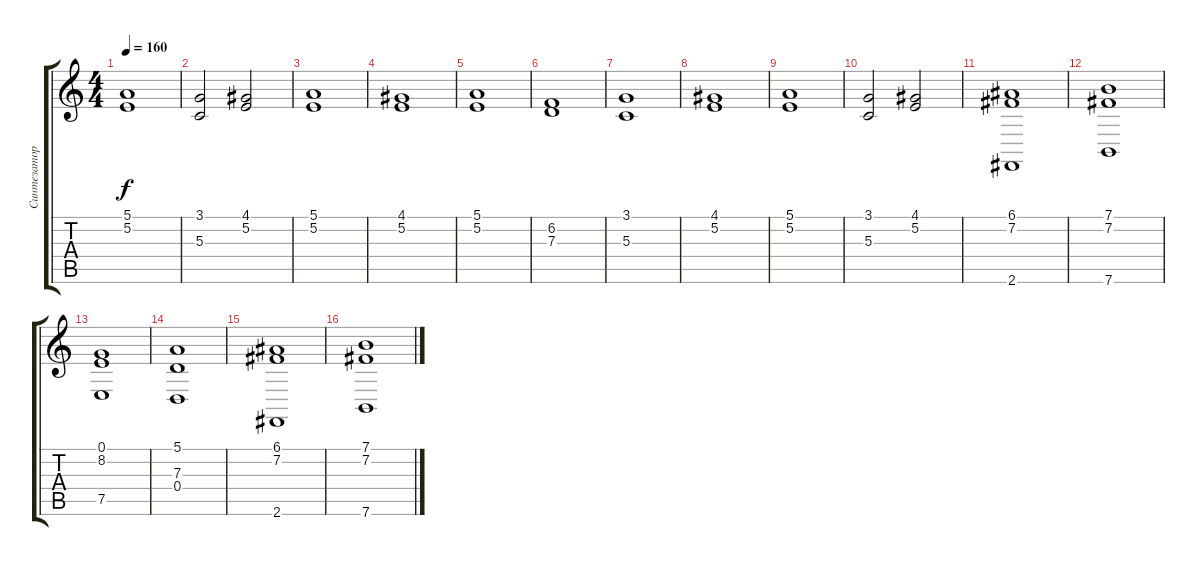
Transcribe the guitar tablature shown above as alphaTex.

\track ("Синтезатор (1)" "Синтезатор") {instrument stringensemble2}
\staff {score tabs}
\tuning (E4 B3 G3 D3 A2 E2) {hide}
\ts (4 4)
\tempo 160
\clef g2
\ks c
(5.1 5.2).1{dy f} |
(3.1 5.3).2 (4.1 5.2).2 |
(5.1 5.2).1 |
(4.1 5.2).1 |
(5.1 5.2).1 |
(6.2 7.3).1 |
(3.1 5.3).1 |
(4.1 5.2).1 |
(5.1 5.2).1 |
(3.1 5.3).2 (4.1 5.2).2 |
(6.1 7.2 2.6).1 |
(7.1 7.2 7.6).1 |
(0.1 8.2 7.5).1 |
(5.1 7.3 0.4).1 |
(6.1 7.2 2.6).1 |
(7.1 7.2 7.6).1
